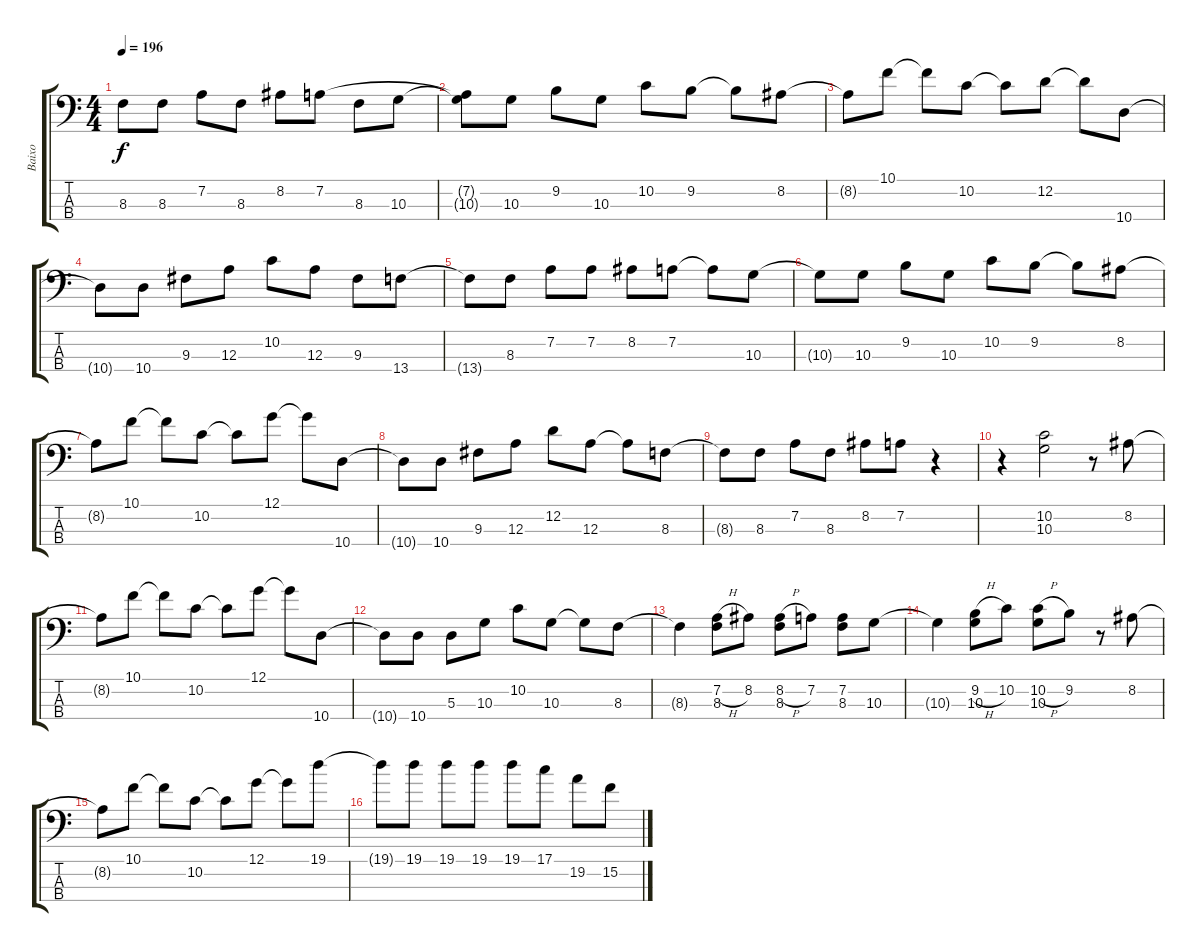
\track ("Baixo" "Baixo") {instrument electricbassfinger}
\staff {score tabs}
\tuning (G2 D2 A1 E1) {hide}
\ts (4 4)
\tempo 196
\clef f4
\ks c
8.3{t}.8{dy f} 8.3.8 7.2.8 8.3.8 8.2.8 7.2.8 8.3.8 10.3.8 |
(7.2{t} 10.3{t}).8 10.3.8 9.2.8 10.3.8 10.2.8 9.2.8 9.2{t}.8 8.2.8 |
8.2{t}.8 10.1.8 10.1{t}.8 10.2.8 10.2{t}.8 12.2.8 12.2{t}.8 10.4.8 |
10.4{t}.8 10.4.8 9.3.8 12.3.8 10.2.8 12.3.8 9.3.8 13.4.8 |
13.4{t}.8 8.3.8 7.2.8 7.2.8 8.2.8 7.2.8 7.2{t}.8 10.3.8 |
10.3{t}.8 10.3.8 9.2.8 10.3.8 10.2.8 9.2.8 9.2{t}.8 8.2.8 |
8.2{t}.8 10.1.8 10.1{t}.8 10.2.8 10.2{t}.8 12.1.8 12.1{t}.8 10.4.8 |
10.4{t}.8 10.4.8 9.3.8 12.3.8 12.2.8 12.3.8 12.3{t}.8 8.3.8 |
8.3{t}.8 8.3.8 7.2.8 8.3.8 8.2.8 7.2.8 r.4 |
r.4 (10.2 10.3).2 r.8 8.2.8 |
8.2{t}.8 10.1.8 10.1{t}.8 10.2.8 10.2{t}.8 12.1.8 12.1{t}.8 10.4.8 |
10.4{t}.8 10.4.8 5.3.8 10.3.8 10.2.8 10.3.8 10.3{t}.8 8.3.8 |
8.3{t}.4 (7.2{h} 8.3).8 8.2.8 (8.2{h} 8.3).8 7.2.8 (7.2 8.3).8 10.3.8 |
10.3{t}.4 (9.2{h} 10.3).8 10.2.8 (10.2{h} 10.3).8 9.2.8 r.8 8.2.8 |
8.2{t}.8 10.1.8 10.1{t}.8 10.2.8 10.2{t}.8 12.1.8 12.1{t}.8 19.1.8 |
19.1{t}.8 19.1.8 19.1.8 19.1.8 19.1.8 17.1.8 19.2.8 15.2.8
